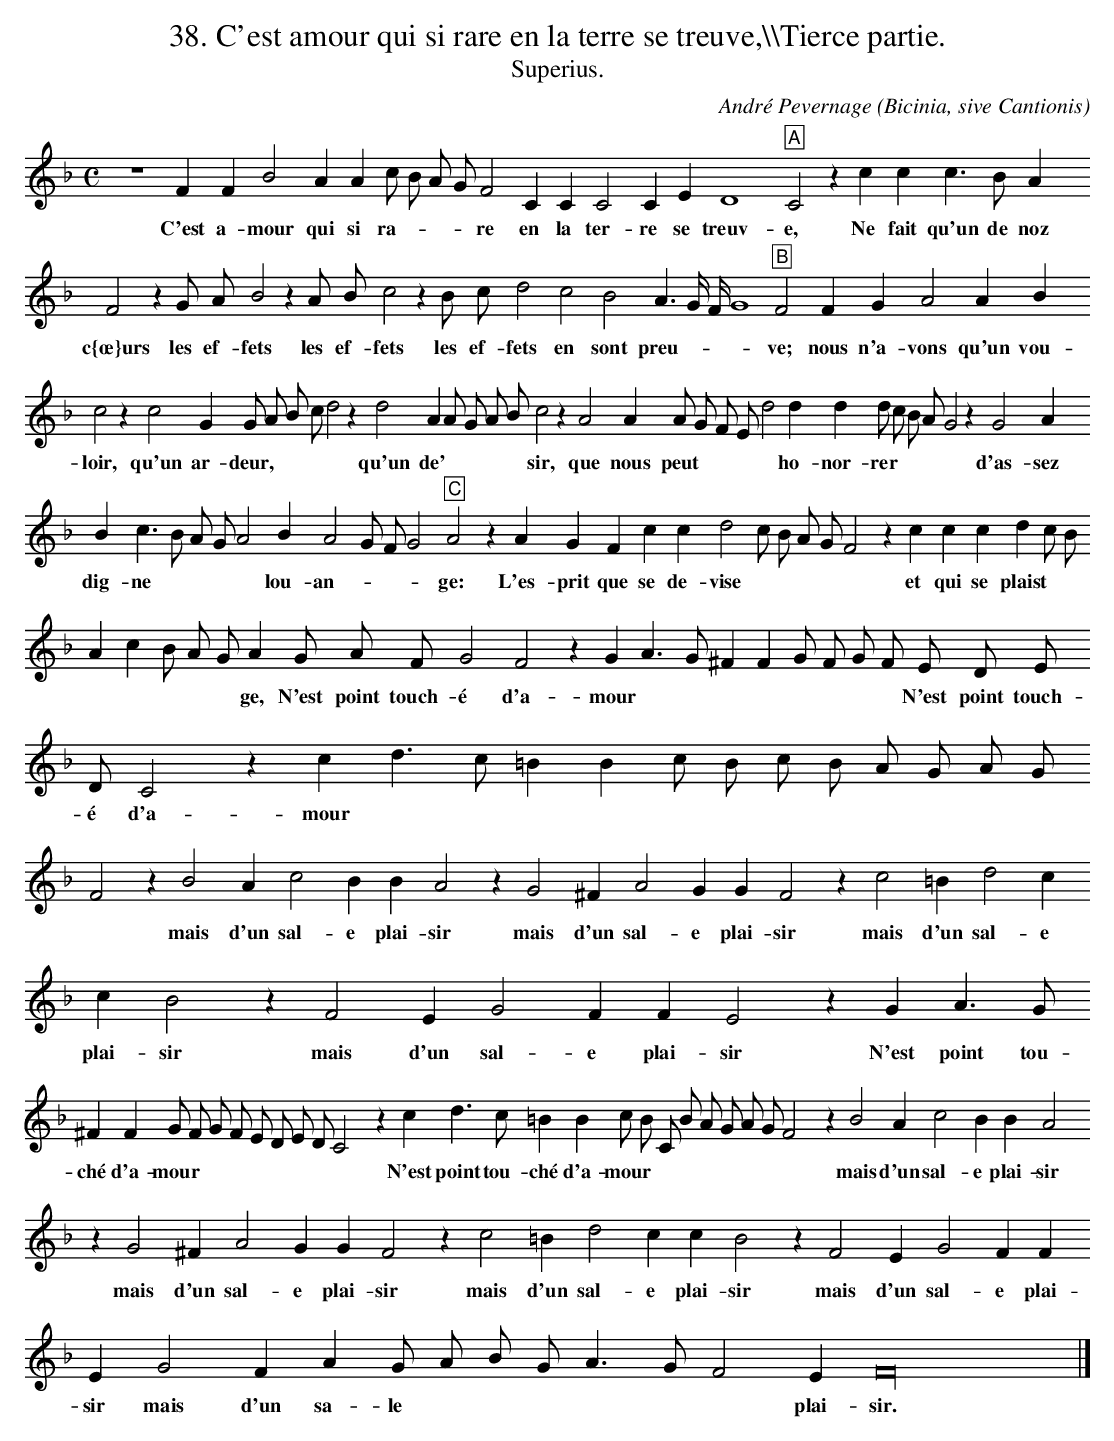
X:1
T:38. C'est amour qui si rare en la terre se treuve,\\\\Tierce partie.
T:Superius.
C:André Pevernage
O: Bicinia, sive Cantionis
M:C
L:1/4
K:F
z4 F F B2 A A c/ B/ A/ G/ F2 C C C2 C E D4 "A"C2 z c c c > B A
w:C'est a- mour qui si ra- * * * re en la ter- re se treuv- e, Ne fait qu'un de noz
F2 z G/ A/ B2 z A/ B/ c2 z B/ c/ d2 c2 B2 A3/2 G// F// G4 "B"F2 F G A2 A B
w:c{\oe}urs  les ef- fets les ef- fets les ef- fets en sont preu- * * * ve; nous n'a- vons qu'un vou-
c2 z c2 G G/ A/ B/ c/ d2 z d2 A A/ G/ A/ B/ c2 z A2 A A/ G/ F/ E/ d2 d d d/ c/ B/ A/ G2 z G2 A
w:loir, qu'un ar- deur, * * * * qu'un de' * * * * sir, que nous peut * * * * ho- nor- rer * * * * d'as- sez
B c > B A/ G/ A2 B A2 G/ F/ G2 "C"A2 z A G F c c d2 c/ B/ A/ G/ F2 z c c c d c/ B/
w:dig- ne * * * * lou- an- * * * ge: L'es- prit que se de- vise * * * * * et qui se plaist * * * au chan- * *
A c B/ A/ G/ A G/ A/ F/ G2 F2 z G A > G ^F F G/ F/ G/ F/ E/ D/ E/ D/ C2 z c d > c =B B c/ B/ c/ B/ A/ G/ A/ G/
w:* * * * * ge, N'est point touch- \'e d'a- mour * * * * * * * *  N'est point touch- \'e d'a- mour * * * * * * *
F2 z B2 A c2 B B A2 z G2 ^F A2 G G F2 z c2 =B d2 c c B2 z F2 E G2 F F E2 z G A > G
w:* mais d'un sal- e plai- sir mais d'un sal- e plai- sir mais d'un sal- e plai- sir mais d'un sal- e plai- sir N'est point tou-
^F F G/ F/ G/ F/ E/ D/ E/ D/ C2 z c d > c =B B c/ B/ C/ B/ A/ G/ A/ G/ F2 z B2 A c2 B B A2
w:ch\'e d'a- mour * * * * * * * * N'est point tou- ch\'e d'a- mour * * * * * * * * mais d'un sal- e plai- sir
z G2 ^F A2 G G F2 z c2 =B d2 c c B2 z F2 E G2 F F E G2 F A G/ A/ B/ G/ A > G F2 E F16 |]
w:mais d'un sal- e plai- sir mais d'un sal- e plai- sir mais d'un sal- e plai- sir mais d'un sa- le * * * * * * plai- sir.
